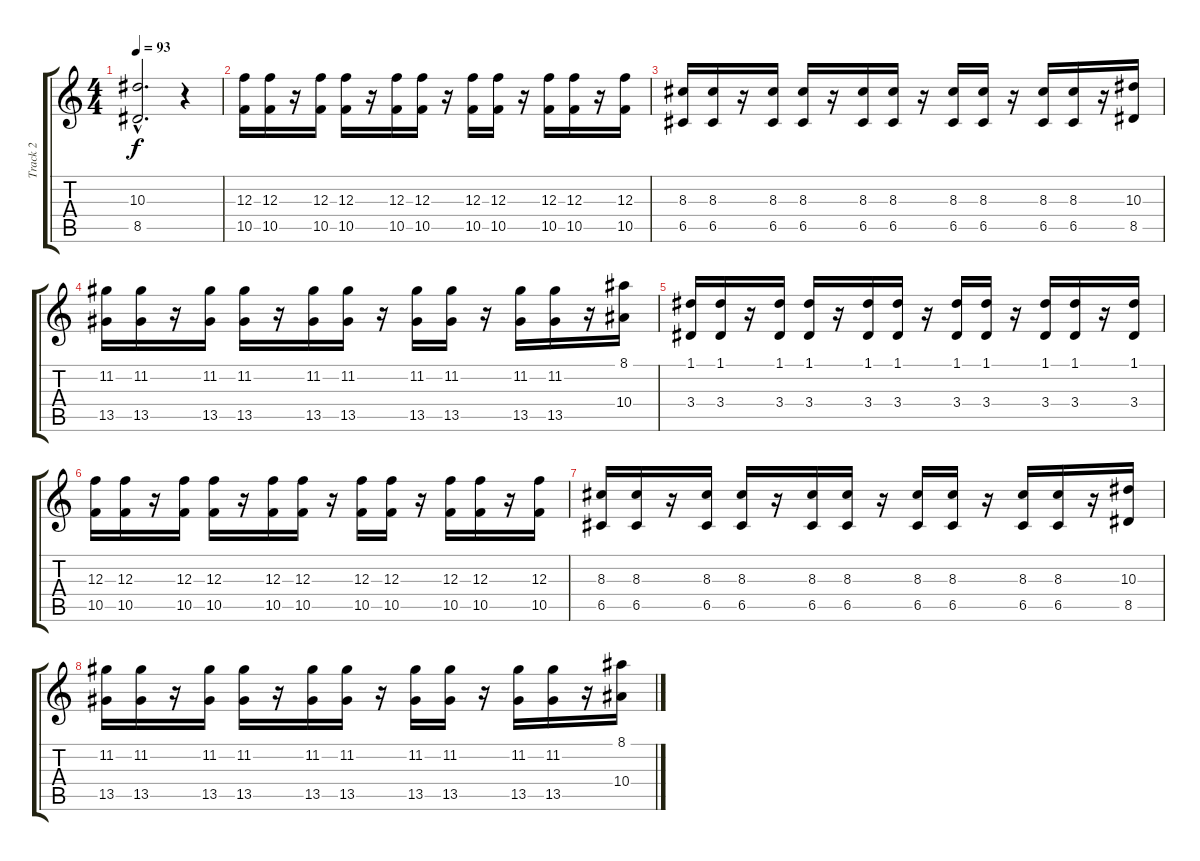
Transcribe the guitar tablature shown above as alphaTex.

\track ("Track 2" "Track 2") {instrument distortionguitar}
\staff {score tabs}
\tuning (D4 A3 F3 C3 G2 C2) {hide}
\ts (4 4)
\tempo 93
\clef g2
\ks c
(10.3{hac t} 8.5{hac t}).2{d dy f} r.4 |
(12.3 10.5).16 (12.3 10.5).16 r.16 (12.3 10.5).16 (12.3 10.5).16 r.16 (12.3 10.5).16 (12.3 10.5).16 r.16 (12.3 10.5).16 (12.3 10.5).16 r.16 (12.3 10.5).16 (12.3 10.5).16 r.16 (12.3 10.5).16 |
(8.3 6.5).16 (8.3 6.5).16 r.16 (8.3 6.5).16 (8.3 6.5).16 r.16 (8.3 6.5).16 (8.3 6.5).16 r.16 (8.3 6.5).16 (8.3 6.5).16 r.16 (8.3 6.5).16 (8.3 6.5).16 r.16 (10.3 8.5).16 |
(11.2 13.5).16 (11.2 13.5).16 r.16 (11.2 13.5).16 (11.2 13.5).16 r.16 (11.2 13.5).16 (11.2 13.5).16 r.16 (11.2 13.5).16 (11.2 13.5).16 r.16 (11.2 13.5).16 (11.2 13.5).16 r.16 (8.1 10.4).16 |
(1.1 3.4).16 (1.1 3.4).16 r.16 (1.1 3.4).16 (1.1 3.4).16 r.16 (1.1 3.4).16 (1.1 3.4).16 r.16 (1.1 3.4).16 (1.1 3.4).16 r.16 (1.1 3.4).16 (1.1 3.4).16 r.16 (1.1 3.4).16 |
(12.3 10.5).16 (12.3 10.5).16 r.16 (12.3 10.5).16 (12.3 10.5).16 r.16 (12.3 10.5).16 (12.3 10.5).16 r.16 (12.3 10.5).16 (12.3 10.5).16 r.16 (12.3 10.5).16 (12.3 10.5).16 r.16 (12.3 10.5).16 |
(8.3 6.5).16 (8.3 6.5).16 r.16 (8.3 6.5).16 (8.3 6.5).16 r.16 (8.3 6.5).16 (8.3 6.5).16 r.16 (8.3 6.5).16 (8.3 6.5).16 r.16 (8.3 6.5).16 (8.3 6.5).16 r.16 (10.3 8.5).16 |
(11.2 13.5).16 (11.2 13.5).16 r.16 (11.2 13.5).16 (11.2 13.5).16 r.16 (11.2 13.5).16 (11.2 13.5).16 r.16 (11.2 13.5).16 (11.2 13.5).16 r.16 (11.2 13.5).16 (11.2 13.5).16 r.16 (8.1 10.4).16
